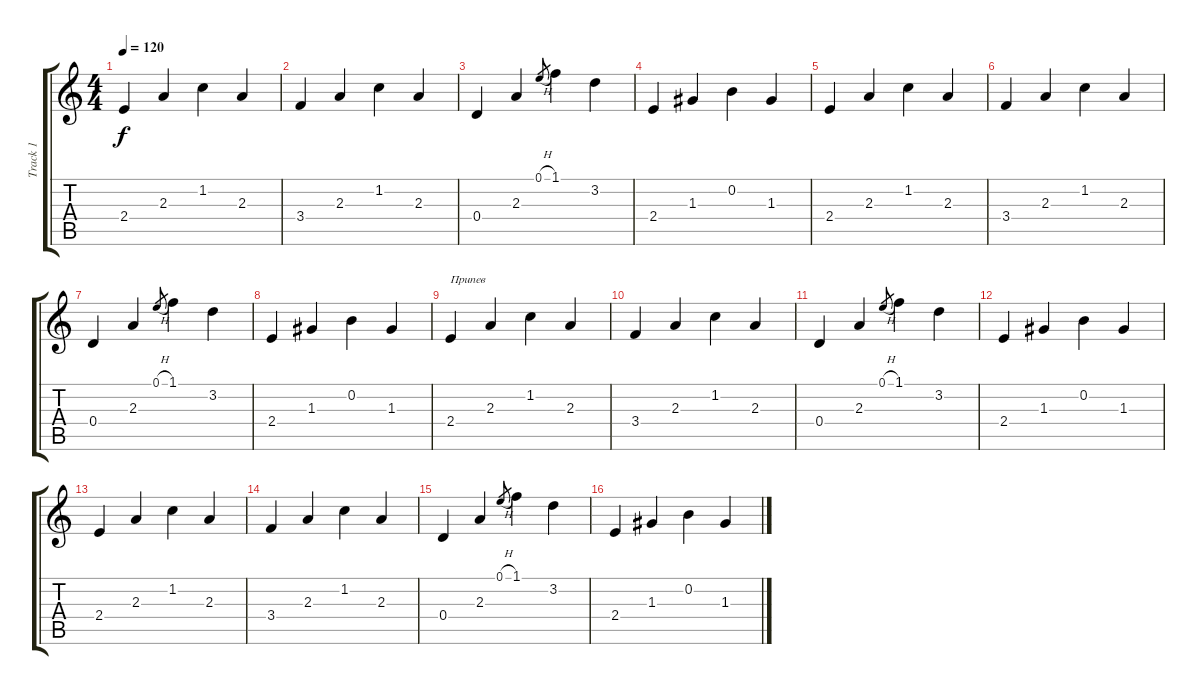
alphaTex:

\track ("Track 1" "Track 1") {instrument acousticguitarsteel}
\staff {score tabs}
\tuning (E4 B3 G3 D3 A2 E2) {hide}
\ts (4 4)
\tempo 120
\clef g2
\ks c
2.4.4{dy f} 2.3.4 1.2.4 2.3.4 |
3.4.4 2.3.4 1.2.4 2.3.4 |
0.4.4 2.3.4 0.1{h}.8{gr} 1.1.4 3.2.4 |
2.4.4 1.3.4 0.2.4 1.3.4 |
2.4.4 2.3.4 1.2.4 2.3.4 |
3.4.4 2.3.4 1.2.4 2.3.4 |
0.4.4 2.3.4 0.1{h}.8{gr} 1.1.4 3.2.4 |
2.4.4 1.3.4 0.2.4 1.3.4 |
2.4.4{txt "Припев"} 2.3.4 1.2.4 2.3.4 |
3.4.4 2.3.4 1.2.4 2.3.4 |
0.4.4 2.3.4 0.1{h}.8{gr} 1.1.4 3.2.4 |
2.4.4 1.3.4 0.2.4 1.3.4 |
2.4.4 2.3.4 1.2.4 2.3.4 |
3.4.4 2.3.4 1.2.4 2.3.4 |
0.4.4 2.3.4 0.1{h}.8{gr} 1.1.4 3.2.4 |
2.4.4 1.3.4 0.2.4 1.3.4
